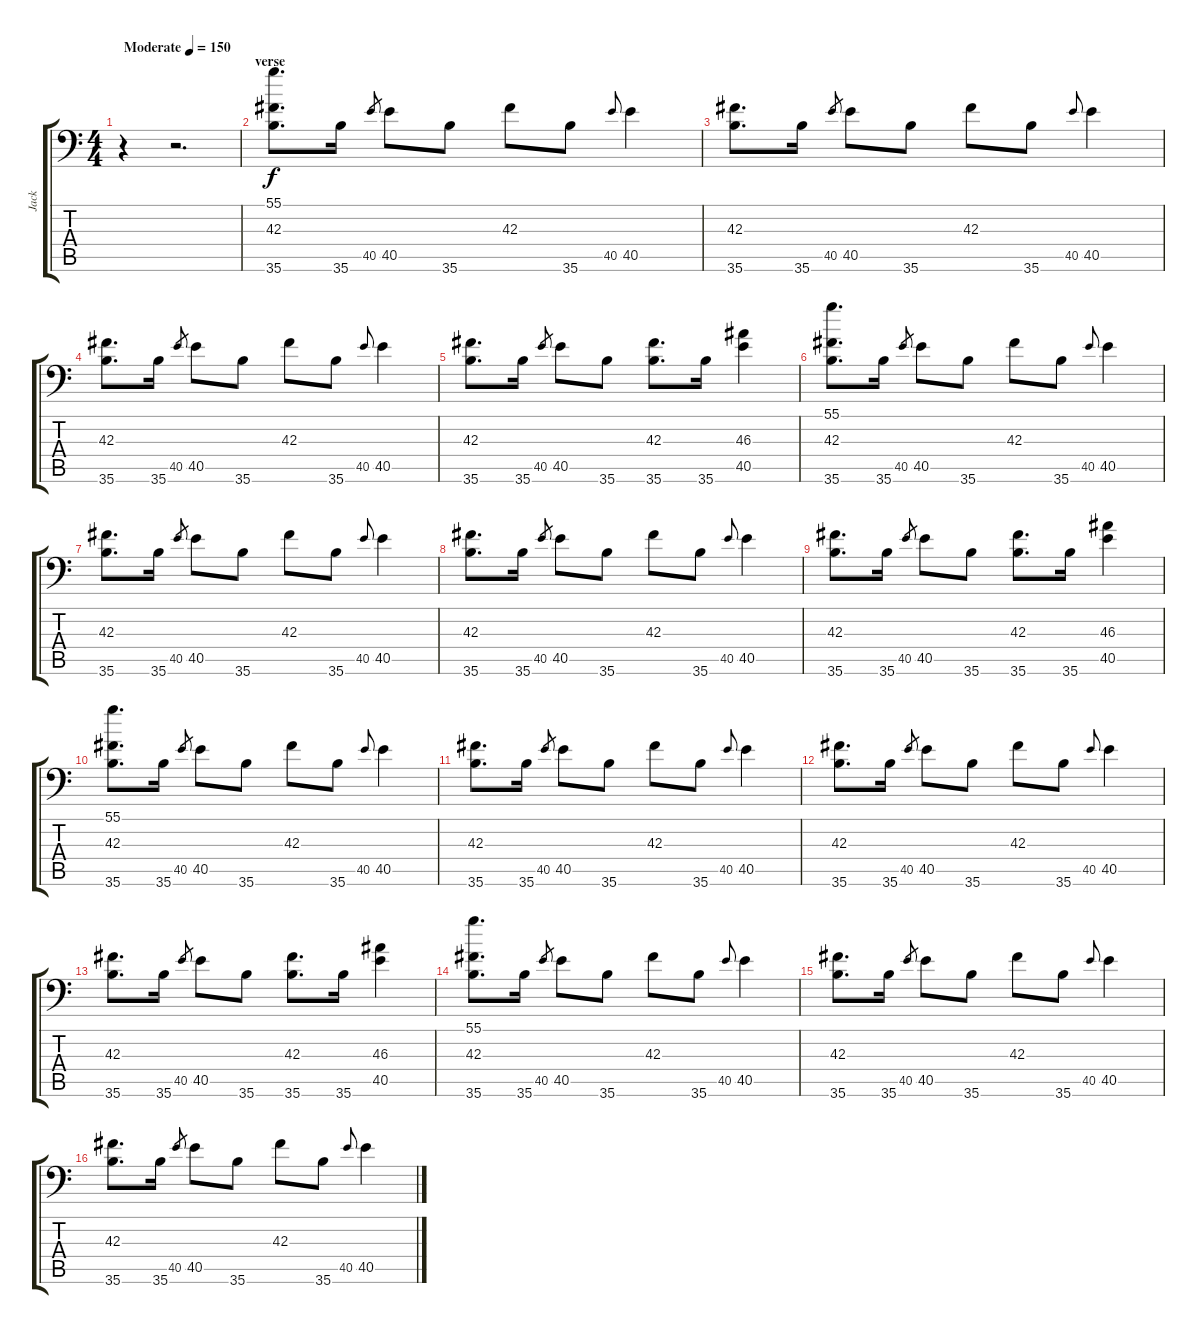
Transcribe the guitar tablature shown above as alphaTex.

\track ("Jack" "Jack") {instrument acousticgrandpiano}
\staff {score tabs}
\tuning (C-1 C-1 C-1 C-1 C-1 C-1) {hide}
\ts (4 4)
\tempo (150 "Moderate")
\clef f4
\ks c
r.4{dy f instrument acousticgrandpiano} r.2{d} |
\section ("" "verse")
(55.1 42.3 35.6).8{d} 35.6.16 40.5.8{gr} 40.5.8 35.6.8 42.3.8 35.6.8 40.5.8{gr onbeat} 40.5.4 |
(42.3 35.6).8{d} 35.6.16 40.5.8{gr} 40.5.8 35.6.8 42.3.8 35.6.8 40.5.8{gr onbeat} 40.5.4 |
(42.3 35.6).8{d} 35.6.16 40.5.8{gr} 40.5.8 35.6.8 42.3.8 35.6.8 40.5.8{gr onbeat} 40.5.4 |
(42.3 35.6).8{d} 35.6.16 40.5.8{gr} 40.5.8 35.6.8 (42.3 35.6).8{d} 35.6.16 (46.3 40.5).4 |
(55.1 42.3 35.6).8{d} 35.6.16 40.5.8{gr} 40.5.8 35.6.8 42.3.8 35.6.8 40.5.8{gr onbeat} 40.5.4 |
(42.3 35.6).8{d} 35.6.16 40.5.8{gr} 40.5.8 35.6.8 42.3.8 35.6.8 40.5.8{gr onbeat} 40.5.4 |
(42.3 35.6).8{d} 35.6.16 40.5.8{gr} 40.5.8 35.6.8 42.3.8 35.6.8 40.5.8{gr onbeat} 40.5.4 |
(42.3 35.6).8{d} 35.6.16 40.5.8{gr} 40.5.8 35.6.8 (42.3 35.6).8{d} 35.6.16 (46.3 40.5).4 |
(55.1 42.3 35.6).8{d} 35.6.16 40.5.8{gr} 40.5.8 35.6.8 42.3.8 35.6.8 40.5.8{gr onbeat} 40.5.4 |
(42.3 35.6).8{d} 35.6.16 40.5.8{gr} 40.5.8 35.6.8 42.3.8 35.6.8 40.5.8{gr onbeat} 40.5.4 |
(42.3 35.6).8{d} 35.6.16 40.5.8{gr} 40.5.8 35.6.8 42.3.8 35.6.8 40.5.8{gr onbeat} 40.5.4 |
(42.3 35.6).8{d} 35.6.16 40.5.8{gr} 40.5.8 35.6.8 (42.3 35.6).8{d} 35.6.16 (46.3 40.5).4 |
(55.1 42.3 35.6).8{d} 35.6.16 40.5.8{gr} 40.5.8 35.6.8 42.3.8 35.6.8 40.5.8{gr onbeat} 40.5.4 |
(42.3 35.6).8{d} 35.6.16 40.5.8{gr} 40.5.8 35.6.8 42.3.8 35.6.8 40.5.8{gr onbeat} 40.5.4 |
(42.3 35.6).8{d} 35.6.16 40.5.8{gr} 40.5.8 35.6.8 42.3.8 35.6.8 40.5.8{gr onbeat} 40.5.4
